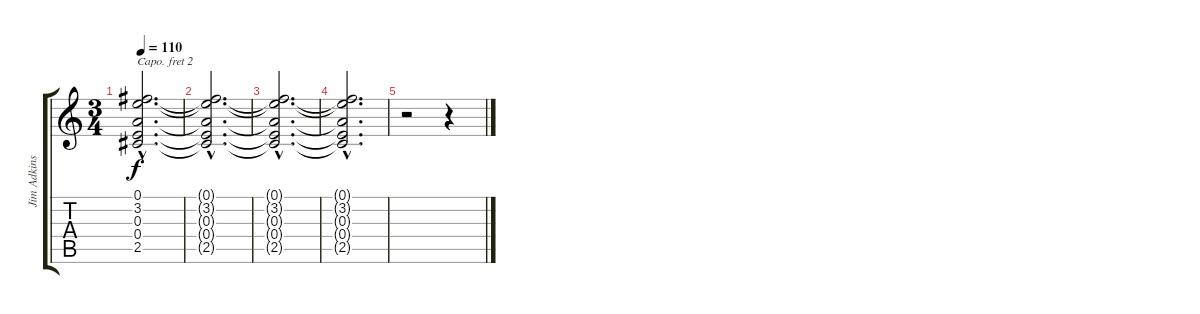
\track ("Jim Adkins - Guitar I" "Jim Adkins") {instrument acousticguitarsteel}
\staff {score tabs}
\capo 2
\tuning (E4 B3 G3 D3 A2 E2) {hide}
\ts (3 4)
\tempo 110
\clef g2
\ks c
(0.1{hac t} 3.2{hac t} 0.3{hac t} 0.4{hac t} 2.5{hac t}).2{d dy f} |
(0.1{hac t} 3.2{hac t} 0.3{hac t} 0.4{hac t} 2.5{hac t}).2{d} |
(0.1{hac t} 3.2{hac t} 0.3{hac t} 0.4{hac t} 2.5{hac t}).2{d} |
(0.1{hac t} 3.2{hac t} 0.3{hac t} 0.4{hac t} 2.5{hac t}).2{d} |
r.2 r.4
